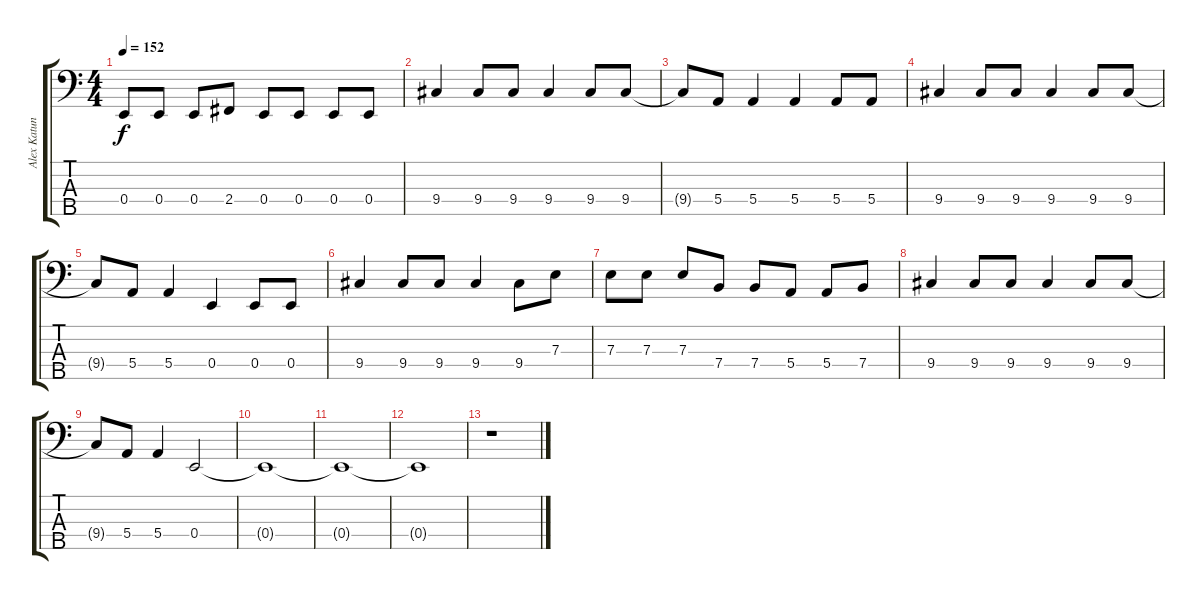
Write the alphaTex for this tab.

\track ("Alex Katunich" "Alex Katun") {instrument electricbassfinger}
\staff {score tabs}
\tuning (G2 D2 A1 E1 B0) {hide}
\ts (4 4)
\tempo 152
\clef f4
\ks c
0.4.8{dy f} 0.4.8 0.4.8 2.4.8 0.4.8 0.4.8 0.4.8 0.4.8 |
9.4.4 9.4.8 9.4.8 9.4.4 9.4.8 9.4.8 |
9.4{t}.8 5.4.8 5.4.4 5.4.4 5.4.8 5.4.8 |
9.4.4 9.4.8 9.4.8 9.4.4 9.4.8 9.4.8 |
9.4{t}.8 5.4.8 5.4.4 0.4.4 0.4.8 0.4.8 |
9.4.4 9.4.8 9.4.8 9.4.4 9.4.8 7.3.8 |
7.3.8 7.3.8 7.3.8 7.4.8 7.4.8 5.4.8 5.4.8 7.4.8 |
9.4.4 9.4.8 9.4.8 9.4.4 9.4.8 9.4.8 |
9.4{t}.8 5.4.8 5.4.4 0.4.2 |
0.4{t}.1 |
0.4{t}.1 |
0.4{t}.1 |
r.1
